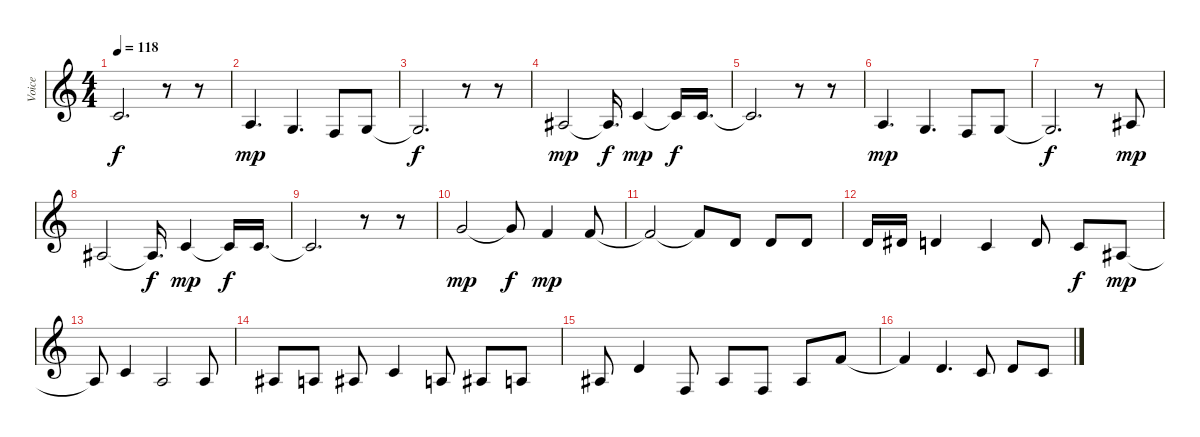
\track ("Voice" "Voice") {instrument choiraahs}
\staff {score}
\tuning (E4 B3 G3 D3 A2 E2) {hide}
\ts (4 4)
\tempo 118
\clef g2
\ks c
5.3{t}.2{d dy f} r.8 r.8 |
7.4.4{d dy mp} 5.4.4{d} 3.4.8 5.4.8 |
5.4{t}.2{d dy f} r.8 r.8 |
3.3.2{dy mp} 3.3{t}.16{d dy f} 5.3.4{dy mp} 5.3{t}.16{dy f} 1.2.16{d} |
1.2{t}.2{d} r.8 r.8 |
7.4.4{d dy mp} 5.4.4{d} 3.4.8 5.4.8 |
5.4{t}.2{d dy f} r.8 3.3.8{dy mp} |
3.3.2 3.3{t}.16{d dy f} 5.3.4{dy mp} 5.3{t}.16{dy f} 1.2.16{d} |
1.2{t}.2{d} r.8 r.8 |
3.1.2{dy mp} 3.1{t}.8{dy f} 1.1.4{dy mp} 1.1.8 |
1.1{t}.2 1.1{t}.8 3.2.8 3.2.8 3.2.8 |
3.2.16 4.2.16 3.2.4 5.3.4 7.3.8 5.3.8{dy f} 3.3.8{dy mp} |
3.3{t}.8 5.3.4 2.3.2 2.3.8 |
3.3.8 2.3.8 3.3.8 5.3.4 2.3.8 3.3.8 2.3.8 |
3.3.8 3.2.4 3.4.8 3.3.8 3.4.8 3.3.8 6.2.8 |
6.2{t}.4 7.3.4{d} 5.3.8 7.3.8 5.3.8
